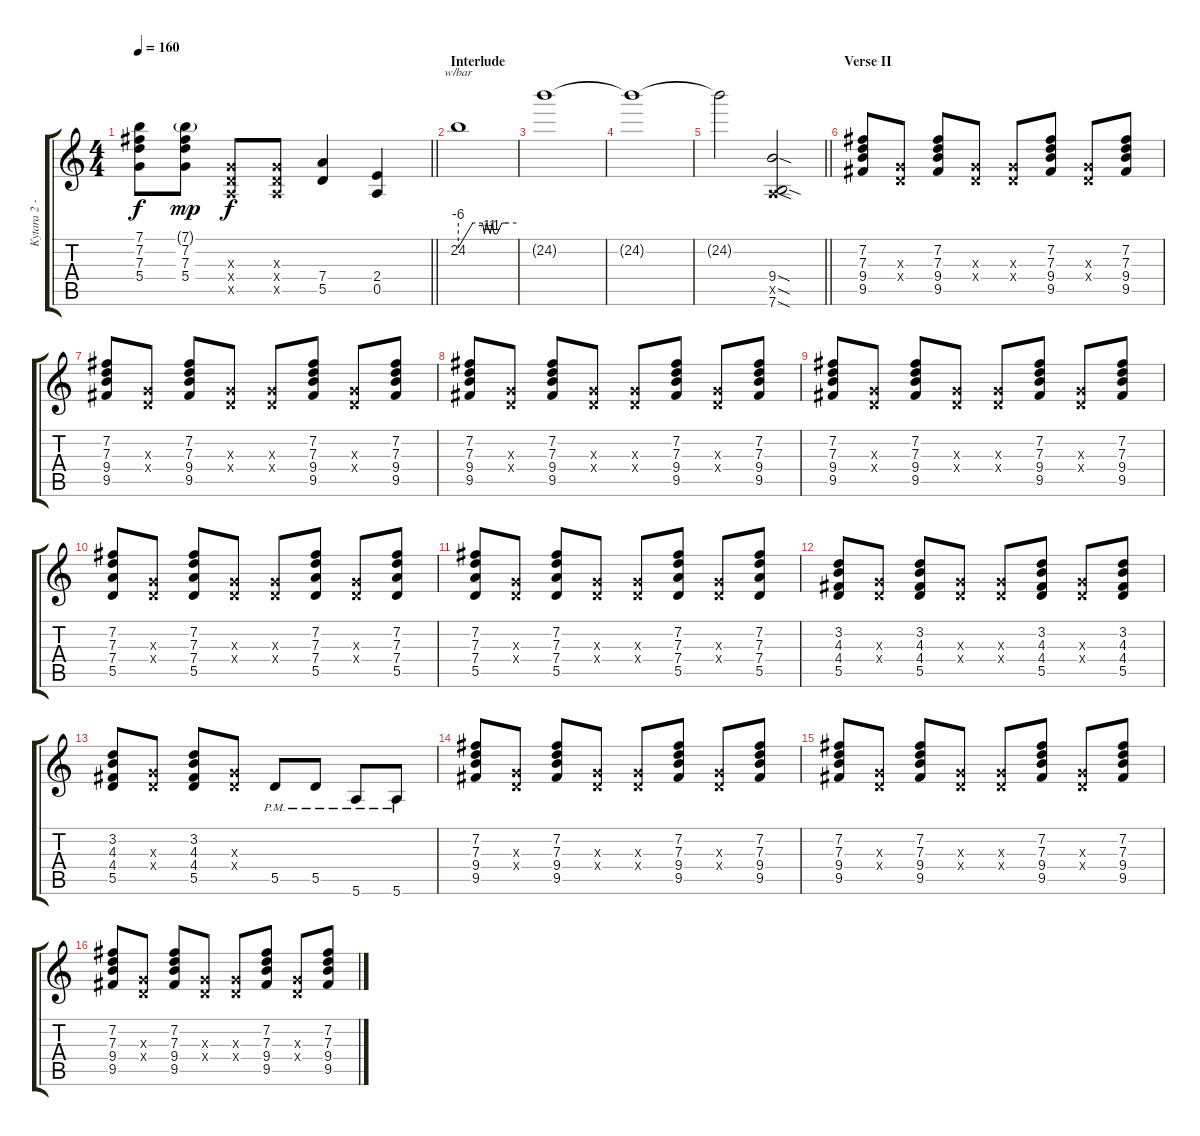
\track ("Kytara 2 - Lead" "Kytara 2 -") {instrument overdrivenguitar}
\staff {score tabs}
\tuning (E4 B3 G3 D3 A2 E2) {hide}
\ts (4 4)
\tempo 160
\clef g2
\barLineRight lightlight
\ks c
(7.1{t} 7.2{t} 7.3{t} 5.4{t}).8{dy f} (7.1{g} 7.2 7.3 5.4).8{dy mp} (0.3{x} 0.4{x} 0.5{x}).8{dy f} (0.3{x} 0.4{x} 0.5{x}).8 (7.4 5.5).4 (2.4 0.5).4 |
\section ("" "Interlude")
24.2.1{tbe (custom default 0 -24 15 0 25 0 27 -4 29 0 33 -4 35 0 37 -4 40 -4 45 0 50 0 60 0)} |
24.2{t}.1 |
24.2{t}.1 |
\barLineRight lightlight
24.2{t}.2 (9.4{sod} 0.5{sod x} 7.6{sod}).2 |
\section ("" "Verse II")
(7.2 7.3 9.4 9.5).8 (0.3{x} 0.4{x}).8 (7.2 7.3 9.4 9.5).8 (0.3{x} 0.4{x}).8 (0.3{x} 0.4{x}).8 (7.2 7.3 9.4 9.5).8 (0.3{x} 0.4{x}).8 (7.2 7.3 9.4 9.5).8 |
(7.2 7.3 9.4 9.5).8 (0.3{x} 0.4{x}).8 (7.2 7.3 9.4 9.5).8 (0.3{x} 0.4{x}).8 (0.3{x} 0.4{x}).8 (7.2 7.3 9.4 9.5).8 (0.3{x} 0.4{x}).8 (7.2 7.3 9.4 9.5).8 |
(7.2 7.3 9.4 9.5).8 (0.3{x} 0.4{x}).8 (7.2 7.3 9.4 9.5).8 (0.3{x} 0.4{x}).8 (0.3{x} 0.4{x}).8 (7.2 7.3 9.4 9.5).8 (0.3{x} 0.4{x}).8 (7.2 7.3 9.4 9.5).8 |
(7.2 7.3 9.4 9.5).8 (0.3{x} 0.4{x}).8 (7.2 7.3 9.4 9.5).8 (0.3{x} 0.4{x}).8 (0.3{x} 0.4{x}).8 (7.2 7.3 9.4 9.5).8 (0.3{x} 0.4{x}).8 (7.2 7.3 9.4 9.5).8 |
(7.2 7.3 7.4 5.5).8 (0.3{x} 0.4{x}).8 (7.2 7.3 7.4 5.5).8 (0.3{x} 0.4{x}).8 (0.3{x} 0.4{x}).8 (7.2 7.3 7.4 5.5).8 (0.3{x} 0.4{x}).8 (7.2 7.3 7.4 5.5).8 |
(7.2 7.3 7.4 5.5).8 (0.3{x} 0.4{x}).8 (7.2 7.3 7.4 5.5).8 (0.3{x} 0.4{x}).8 (0.3{x} 0.4{x}).8 (7.2 7.3 7.4 5.5).8 (0.3{x} 0.4{x}).8 (7.2 7.3 7.4 5.5).8 |
(3.2 4.3 4.4 5.5).8 (0.3{x} 0.4{x}).8 (3.2 4.3 4.4 5.5).8 (0.3{x} 0.4{x}).8 (0.3{x} 0.4{x}).8 (3.2 4.3 4.4 5.5).8 (0.3{x} 0.4{x}).8 (3.2 4.3 4.4 5.5).8 |
(3.2 4.3 4.4 5.5).8 (0.3{x} 0.4{x}).8 (3.2 4.3 4.4 5.5).8 (0.3{x} 0.4{x}).8 5.5{pm}.8 5.5{pm}.8 5.6{pm}.8 5.6{pm}.8 |
(7.2 7.3 9.4 9.5).8 (0.3{x} 0.4{x}).8 (7.2 7.3 9.4 9.5).8 (0.3{x} 0.4{x}).8 (0.3{x} 0.4{x}).8 (7.2 7.3 9.4 9.5).8 (0.3{x} 0.4{x}).8 (7.2 7.3 9.4 9.5).8 |
(7.2 7.3 9.4 9.5).8 (0.3{x} 0.4{x}).8 (7.2 7.3 9.4 9.5).8 (0.3{x} 0.4{x}).8 (0.3{x} 0.4{x}).8 (7.2 7.3 9.4 9.5).8 (0.3{x} 0.4{x}).8 (7.2 7.3 9.4 9.5).8 |
(7.2 7.3 9.4 9.5).8 (0.3{x} 0.4{x}).8 (7.2 7.3 9.4 9.5).8 (0.3{x} 0.4{x}).8 (0.3{x} 0.4{x}).8 (7.2 7.3 9.4 9.5).8 (0.3{x} 0.4{x}).8 (7.2 7.3 9.4 9.5).8
